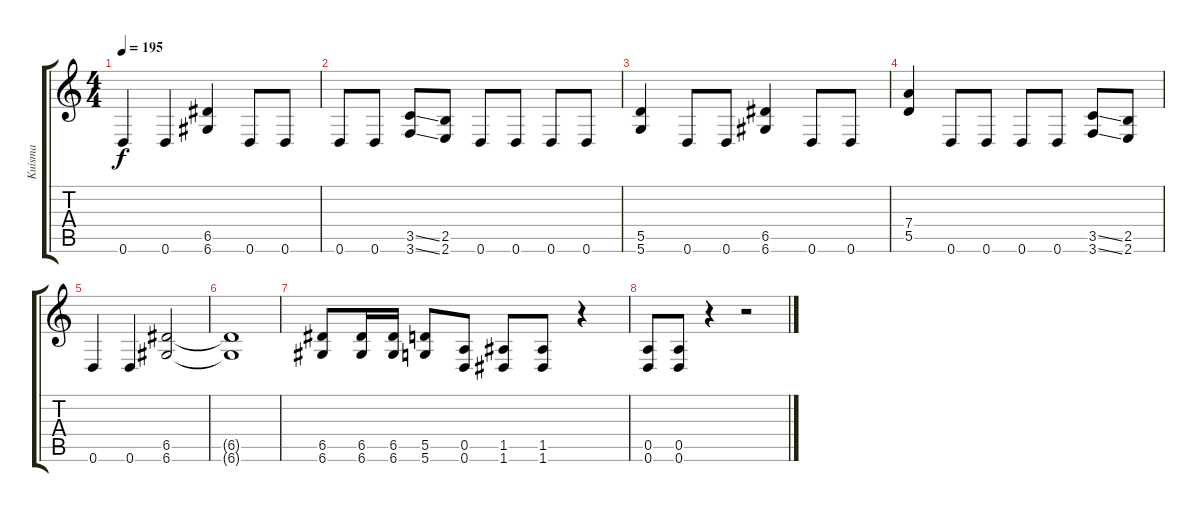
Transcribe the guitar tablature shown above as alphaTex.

\track ("Kuisma" "Kuisma") {instrument distortionguitar}
\staff {score tabs}
\tuning (E4 B3 G3 D3 A2 D2) {hide}
\ts (4 4)
\tempo 195
\clef g2
\ks c
0.6.4{dy f} 0.6.4 (6.5 6.6).4 0.6.8 0.6.8 |
0.6.8 0.6.8 (3.5{ss} 3.6{ss}).8 (2.5 2.6).8 0.6.8 0.6.8 0.6.8 0.6.8 |
(5.5 5.6).4 0.6.8 0.6.8 (6.5 6.6).4 0.6.8 0.6.8 |
(7.4 5.5).4 0.6.8 0.6.8 0.6.8 0.6.8 (3.5{ss} 3.6{ss}).8 (2.5 2.6).8 |
0.6.4 0.6.4 (6.5 6.6).2 |
(6.5{t} 6.6{t}).1 |
(6.5 6.6).8 (6.5 6.6).16 (6.5 6.6).16 (5.5 5.6).8 (0.5 0.6).8 (1.5 1.6).8 (1.5 1.6).8 r.4 |
(0.5 0.6).8 (0.5 0.6).8 r.4 r.2
